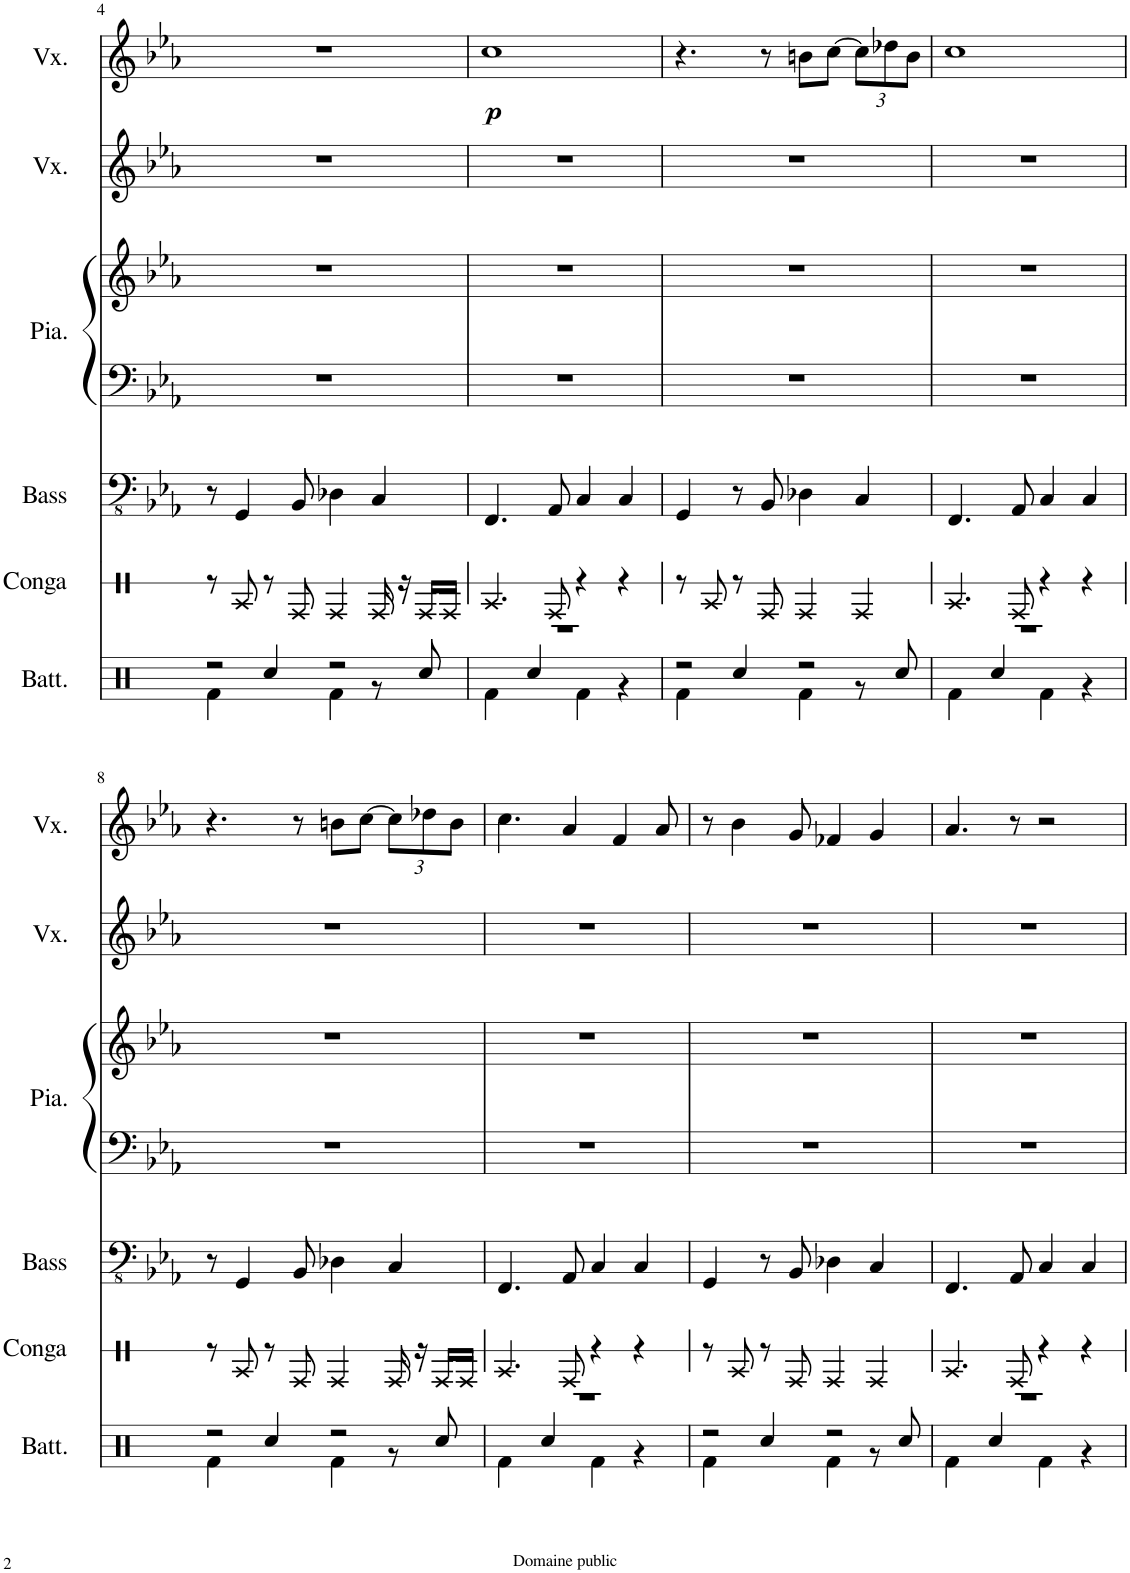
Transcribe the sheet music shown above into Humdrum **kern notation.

**kern	**kern	**kern	**kern	**kern	**kern	**kern	**dynam
*part6	*part5	*part4	*part3	*part3	*part2	*part1	*part1
*staff7	*staff6	*staff5	*staff4	*staff3	*staff2	*staff1	*staff1
*I"Batterie	*I"Conga	*I"Basse acoustique	*I"Piano	*	*I"Voix	*I"Voix	*
*I'Batt.	*I'Conga	*I'Bass	*I'Pia.	*	*I'Vx.	*I'Vx.	*
!!LO:PB:g=z
*clefX	*clefX	*clefFv4	*clefF4	*clefG2	*clefG2	*clefG2	*
*k[]	*k[]	*k[b-e-a-]	*k[b-e-a-]	*k[b-e-a-]	*k[b-e-a-]	*k[b-e-a-]	*
*M4/4	*M4/4	*M4/4	*M4/4	*M4/4	*M4/4	*M4/4	*
=4	=4	=4	=4	=4	=4	=4	=4
*^	*	*	*	*	*	*	*
2r	4Rf\	8r	8r	1r	1r	1r	1r	.
.	.	8RA/	4GGG/	.	.	.	.	.
.	4Rcc/	8r	.	.	.	.	.	.
.	.	8RF/	8BBB-/	.	.	.	.	.
2r	4Rf\	4RF/	4DD-X\	.	.	.	.	.
.	8r	16RF/	4CC/	.	.	.	.	.
.	.	16r	.	.	.	.	.	.
.	8Rcc/	16RF/LL	.	.	.	.	.	.
.	.	16RF/JJ	.	.	.	.	.	.
=5	=5	=5	=5	=5	=5	=5	=5	=5
!	!	!	!	!	!	!	!	!LO:DY:b
1r	4Rf\	4.RA/	4.FFF/	1r	1r	1r	1cc	p
.	4Rcc/	.	.	.	.	.	.	.
.	.	8RF/	8AAA-/	.	.	.	.	.
.	4Rf\	4r	4CC/	.	.	.	.	.
.	4r	4r	4CC/	.	.	.	.	.
=6	=6	=6	=6	=6	=6	=6	=6	=6
2r	4Rf\	8r	4GGG/	1r	1r	1r	4.r	.
.	.	8RA/	.	.	.	.	.	.
.	4Rcc/	8r	8r	.	.	.	.	.
.	.	8RF/	8BBB-/	.	.	.	8r	.
2r	4Rf\	4RF/	4DD-X\	.	.	.	8bn\L	.
.	.	.	.	.	.	.	[8cc\J	.
*	*	*	*	*	*	*	*Xbrackettup	*
.	8r	4RF/	4CC/	.	.	.	12cc\L]	.
.	.	.	.	.	.	.	12dd-X\	.
.	8Rcc/	.	.	.	.	.	.	.
.	.	.	.	.	.	.	12b\J	.
=7	=7	=7	=7	=7	=7	=7	=7	=7
1r	4Rf\	4.RA/	4.FFF/	1r	1r	1r	1cc	.
.	4Rcc/	.	.	.	.	.	.	.
.	.	8RF/	8AAA-/	.	.	.	.	.
.	4Rf\	4r	4CC/	.	.	.	.	.
.	4r	4r	4CC/	.	.	.	.	.
!!LO:LB:g=z
=8	=8	=8	=8	=8	=8	=8	=8	=8
2r	4Rf\	8r	8r	1r	1r	1r	4.r	.
.	.	8RA/	4GGG/	.	.	.	.	.
.	4Rcc/	8r	.	.	.	.	.	.
.	.	8RF/	8BBB-/	.	.	.	8r	.
2r	4Rf\	4RF/	4DD-X\	.	.	.	8bn\L	.
.	.	.	.	.	.	.	[8cc\J	.
.	8r	16RF/	4CC/	.	.	.	12cc\L]	.
.	.	16r	.	.	.	.	.	.
.	.	.	.	.	.	.	12dd-X\	.
.	8Rcc/	16RF/LL	.	.	.	.	.	.
.	.	.	.	.	.	.	12b\J	.
.	.	16RF/JJ	.	.	.	.	.	.
=9	=9	=9	=9	=9	=9	=9	=9	=9
1r	4Rf\	4.RA/	4.FFF/	1r	1r	1r	4.cc\	.
.	4Rcc/	.	.	.	.	.	.	.
.	.	8RF/	8AAA-/	.	.	.	4a-/	.
.	4Rf\	4r	4CC/	.	.	.	.	.
.	.	.	.	.	.	.	4f/	.
.	4r	4r	4CC/	.	.	.	.	.
.	.	.	.	.	.	.	8a-/	.
=10	=10	=10	=10	=10	=10	=10	=10	=10
2r	4Rf\	8r	4GGG/	1r	1r	1r	8r	.
.	.	8RA/	.	.	.	.	4b-\	.
.	4Rcc/	8r	8r	.	.	.	.	.
.	.	8RF/	8BBB-/	.	.	.	8g/	.
2r	4Rf\	4RF/	4DD-X\	.	.	.	4f-X/	.
.	8r	4RF/	4CC/	.	.	.	4g/	.
.	8Rcc/	.	.	.	.	.	.	.
=11	=11	=11	=11	=11	=11	=11	=11	=11
1r	4Rf\	4.RA/	4.FFF/	1r	1r	1r	4.a-/	.
.	4Rcc/	.	.	.	.	.	.	.
.	.	8RF/	8AAA-/	.	.	.	8r	.
.	4Rf\	4r	4CC/	.	.	.	2r	.
.	4r	4r	4CC/	.	.	.	.	.
*v	*v	*	*	*	*	*	*	*
=	=	=	=	=	=	=	=
*-	*-	*-	*-	*-	*-	*-	*-
